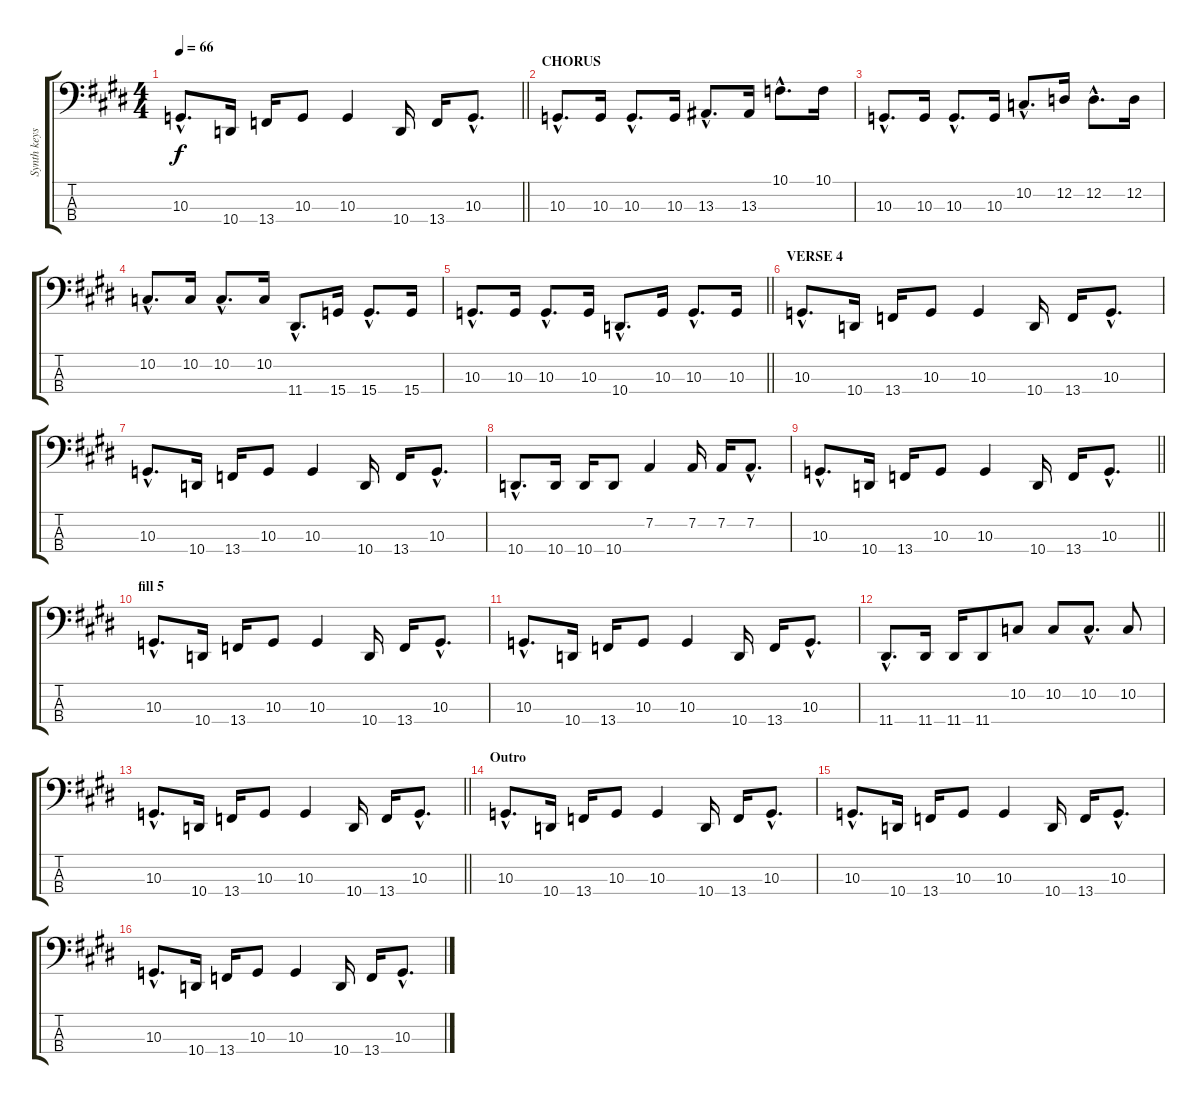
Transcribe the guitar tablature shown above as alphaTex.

\track ("Synth keys LH" "Synth keys") {instrument lead2sawtooth}
\staff {score tabs}
\tuning (G2 D2 A1 E1) {hide}
\ts (4 4)
\tempo 66
\clef f4
\barLineRight lightlight
\ks e
10.3{hac}.8{d dy f} 10.4.16 13.4.16 10.3.8 10.3.4 10.4.16 13.4.16 10.3{hac}.8{d} |
\section ("" "CHORUS")
10.3{hac}.8{d} 10.3.16 10.3{hac}.8{d} 10.3.16 13.3{hac}.8{d} 13.3.16 10.1{hac}.8{d} 10.1.16 |
10.3{hac}.8{d} 10.3.16 10.3{hac}.8{d} 10.3.16 10.2{hac}.8{d} 12.2.16 12.2{hac}.8{d} 12.2.16 |
10.2{hac}.8{d} 10.2.16 10.2{hac}.8{d} 10.2.16 11.4{hac}.8{d} 15.4.16 15.4{hac}.8{d} 15.4.16 |
\barLineRight lightlight
10.3{hac}.8{d} 10.3.16 10.3{hac}.8{d} 10.3.16 10.4{hac}.8{d} 10.3.16 10.3{hac}.8{d} 10.3.16 |
\section ("" "VERSE 4")
10.3{hac}.8{d} 10.4.16 13.4.16 10.3.8 10.3.4 10.4.16 13.4.16 10.3{hac}.8{d} |
10.3{hac}.8{d} 10.4.16 13.4.16 10.3.8 10.3.4 10.4.16 13.4.16 10.3{hac}.8{d} |
10.4{hac}.8{d} 10.4.16 10.4.16 10.4.8 7.2.4 7.2.16 7.2.16 7.2{hac}.8{d} |
\barLineRight lightlight
10.3{hac}.8{d} 10.4.16 13.4.16 10.3.8 10.3.4 10.4.16 13.4.16 10.3{hac}.8{d} |
\section ("" "fill 5")
10.3{hac}.8{d} 10.4.16 13.4.16 10.3.8 10.3.4 10.4.16 13.4.16 10.3{hac}.8{d} |
10.3{hac}.8{d} 10.4.16 13.4.16 10.3.8 10.3.4 10.4.16 13.4.16 10.3{hac}.8{d} |
11.4{hac}.8{d} 11.4.16 11.4.16 11.4.8 10.2.8 10.2.8 10.2{hac}.8{d} 10.2.8 |
\barLineRight lightlight
10.3{hac}.8{d} 10.4.16 13.4.16 10.3.8 10.3.4 10.4.16 13.4.16 10.3{hac}.8{d} |
\section ("" "Outro")
10.3{hac}.8{d} 10.4.16 13.4.16 10.3.8 10.3.4 10.4.16 13.4.16 10.3{hac}.8{d} |
10.3{hac}.8{d} 10.4.16 13.4.16 10.3.8 10.3.4 10.4.16 13.4.16 10.3{hac}.8{d} |
10.3{hac}.8{d} 10.4.16 13.4.16 10.3.8 10.3.4 10.4.16 13.4.16 10.3{hac}.8{d}
